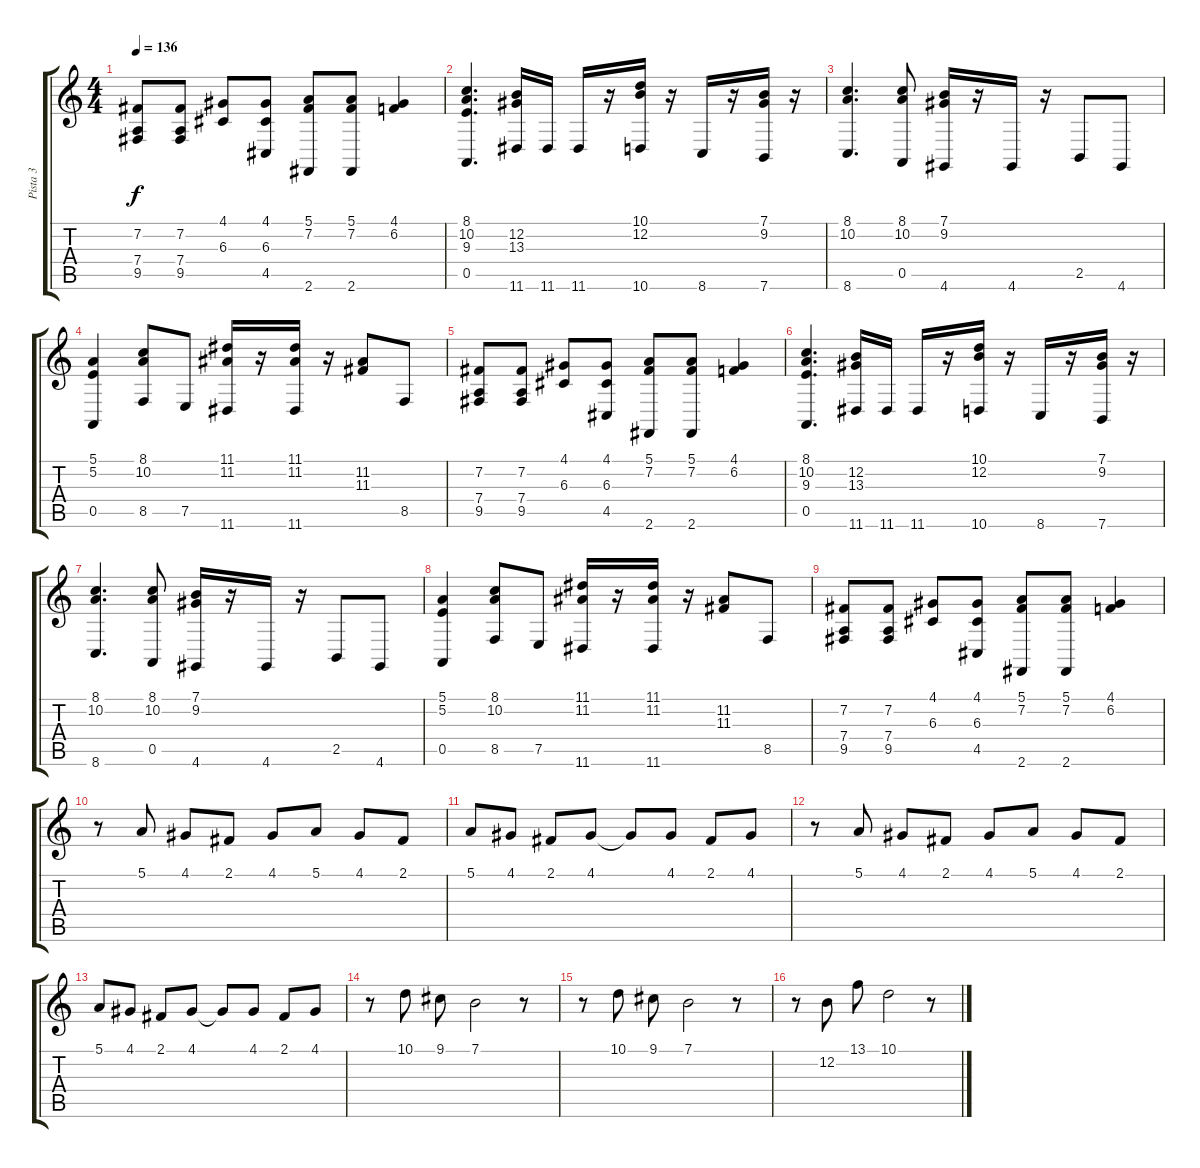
\track ("Pista 3" "Pista 3") {instrument trumpet}
\staff {score tabs}
\tuning (E4 B3 G3 D3 A2 E2) {hide}
\ts (4 4)
\tempo 136
\clef g2
\ks c
(7.2 7.4 9.5).8{dy f} (7.2 7.4 9.5).8 (4.1 6.3).8 (4.1 6.3 4.5).8 (5.1 7.2 2.6).8 (5.1 7.2 2.6).8 (4.1 6.2).4 |
(8.1 10.2 9.3 0.5).4{d} (12.2 13.3 11.6).16 11.6.16 11.6.16 r.16 (10.1 12.2 10.6).16 r.16 8.6.16 r.16 (7.1 9.2 7.6).16 r.16 |
(8.1 10.2 8.6).4{d} (8.1 10.2 0.5).8 (7.1 9.2 4.6).16 r.16 4.6.16 r.16 2.5.8 4.6.8 |
(5.1 5.2 0.5).4 (8.1 10.2 8.5).8 7.5.8 (11.1 11.2 11.6).16 r.16 (11.1 11.2 11.6).16 r.16 (11.2 11.3).8 8.5.8 |
(7.2 7.4 9.5).8 (7.2 7.4 9.5).8 (4.1 6.3).8 (4.1 6.3 4.5).8 (5.1 7.2 2.6).8 (5.1 7.2 2.6).8 (4.1 6.2).4 |
(8.1 10.2 9.3 0.5).4{d volume 3} (12.2 13.3 11.6).16 11.6.16 11.6.16 r.16 (10.1 12.2 10.6).16 r.16 8.6.16 r.16 (7.1 9.2 7.6).16 r.16 |
(8.1 10.2 8.6).4{d} (8.1 10.2 0.5).8 (7.1 9.2 4.6).16 r.16 4.6.16 r.16 2.5.8 4.6.8 |
(5.1 5.2 0.5).4 (8.1 10.2 8.5).8 7.5.8 (11.1 11.2 11.6).16 r.16 (11.1 11.2 11.6).16 r.16 (11.2 11.3).8 8.5.8 |
(7.2 7.4 9.5).8 (7.2 7.4 9.5).8 (4.1 6.3).8 (4.1 6.3 4.5).8 (5.1 7.2 2.6).8 (5.1 7.2 2.6).8 (4.1 6.2).4 |
r.8 5.1.8{volume 11 instrument celesta} 4.1.8 2.1.8 4.1.8 5.1.8 4.1.8 2.1.8 |
5.1.8 4.1.8 2.1.8 4.1.8 4.1{t}.8 4.1.8 2.1.8 4.1.8 |
r.8 5.1.8 4.1.8 2.1.8 4.1.8 5.1.8 4.1.8 2.1.8 |
5.1.8 4.1.8 2.1.8 4.1.8 4.1{t}.8 4.1.8 2.1.8 4.1.8 |
r.8 10.1.8 9.1.8 7.1.2 r.8 |
r.8 10.1.8 9.1.8 7.1.2 r.8 |
r.8 12.2.8 13.1.8 10.1.2 r.8
